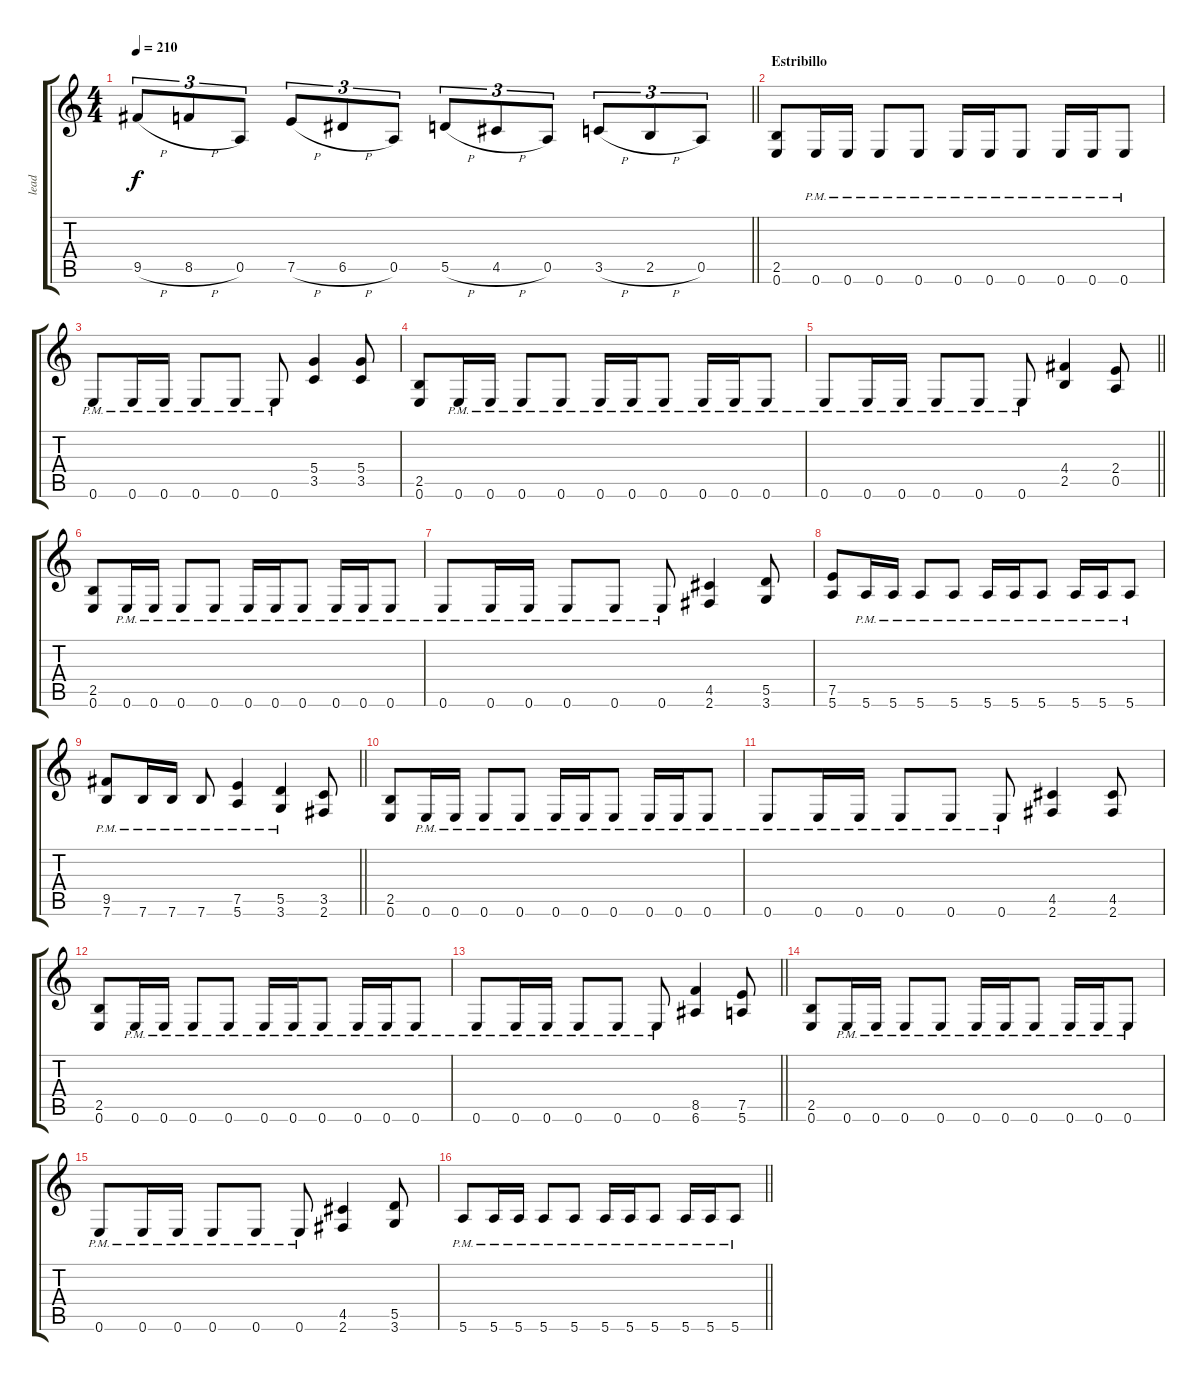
\track ("lead" "lead") {instrument distortionguitar}
\staff {score tabs}
\tuning (E4 B3 G3 D3 A2 E2) {hide}
\ts (4 4)
\tempo 210
\clef g2
\barLineRight lightlight
\ks c
9.5{h}.8{tu (3 2) dy f} 8.5{h}.8{tu (3 2)} 0.5.8{tu (3 2)} 7.5{h}.8{tu (3 2)} 6.5{h}.8{tu (3 2)} 0.5.8{tu (3 2)} 5.5{h}.8{tu (3 2)} 4.5{h}.8{tu (3 2)} 0.5.8{tu (3 2)} 3.5{h}.8{tu (3 2)} 2.5{h}.8{tu (3 2)} 0.5.8{tu (3 2)} |
\section ("" "Estribillo")
(2.5 0.6).8 0.6{pm}.16 0.6{pm}.16 0.6{pm}.8 0.6{pm}.8 0.6{pm}.16 0.6{pm}.16 0.6{pm}.8 0.6{pm}.16 0.6{pm}.16 0.6{pm}.8 |
0.6{pm}.8 0.6{pm}.16 0.6{pm}.16 0.6{pm}.8 0.6{pm}.8 0.6{pm}.8 (5.4 3.5).4 (5.4 3.5).8 |
(2.5 0.6).8 0.6{pm}.16 0.6{pm}.16 0.6{pm}.8 0.6{pm}.8 0.6{pm}.16 0.6{pm}.16 0.6{pm}.8 0.6{pm}.16 0.6{pm}.16 0.6{pm}.8 |
\barLineRight lightlight
0.6{pm}.8 0.6{pm}.16 0.6{pm}.16 0.6{pm}.8 0.6{pm}.8 0.6{pm}.8 (4.4 2.5).4 (2.4 0.5).8 |
(2.5 0.6).8 0.6{pm}.16 0.6{pm}.16 0.6{pm}.8 0.6{pm}.8 0.6{pm}.16 0.6{pm}.16 0.6{pm}.8 0.6{pm}.16 0.6{pm}.16 0.6{pm}.8 |
0.6{pm}.8 0.6{pm}.16 0.6{pm}.16 0.6{pm}.8 0.6{pm}.8 0.6{pm}.8 (4.5 2.6).4 (5.5 3.6).8 |
(7.5 5.6).8 5.6{pm}.16 5.6{pm}.16 5.6{pm}.8 5.6{pm}.8 5.6{pm}.16 5.6{pm}.16 5.6{pm}.8 5.6{pm}.16 5.6{pm}.16 5.6{pm}.8 |
\barLineRight lightlight
(9.5 7.6{pm}).8 7.6{pm}.16 7.6{pm}.16 7.6{pm}.8 (7.5 5.6{pm}).4 (5.5 3.6{pm}).4 (3.5 2.6).8 |
(2.5 0.6).8 0.6{pm}.16 0.6{pm}.16 0.6{pm}.8 0.6{pm}.8 0.6{pm}.16 0.6{pm}.16 0.6{pm}.8 0.6{pm}.16 0.6{pm}.16 0.6{pm}.8 |
0.6{pm}.8 0.6{pm}.16 0.6{pm}.16 0.6{pm}.8 0.6{pm}.8 0.6{pm}.8 (4.5 2.6).4 (4.5 2.6).8 |
(2.5 0.6).8 0.6{pm}.16 0.6{pm}.16 0.6{pm}.8 0.6{pm}.8 0.6{pm}.16 0.6{pm}.16 0.6{pm}.8 0.6{pm}.16 0.6{pm}.16 0.6{pm}.8 |
\barLineRight lightlight
0.6{pm}.8 0.6{pm}.16 0.6{pm}.16 0.6{pm}.8 0.6{pm}.8 0.6{pm}.8 (8.5 6.6).4 (7.5 5.6).8 |
(2.5 0.6).8 0.6{pm}.16 0.6{pm}.16 0.6{pm}.8 0.6{pm}.8 0.6{pm}.16 0.6{pm}.16 0.6{pm}.8 0.6{pm}.16 0.6{pm}.16 0.6{pm}.8 |
0.6{pm}.8 0.6{pm}.16 0.6{pm}.16 0.6{pm}.8 0.6{pm}.8 0.6{pm}.8 (4.5 2.6).4 (5.5 3.6).8 |
\barLineRight lightlight
5.6{pm}.8 5.6{pm}.16 5.6{pm}.16 5.6{pm}.8 5.6{pm}.8 5.6{pm}.16 5.6{pm}.16 5.6{pm}.8 5.6{pm}.16 5.6{pm}.16 5.6{pm}.8
